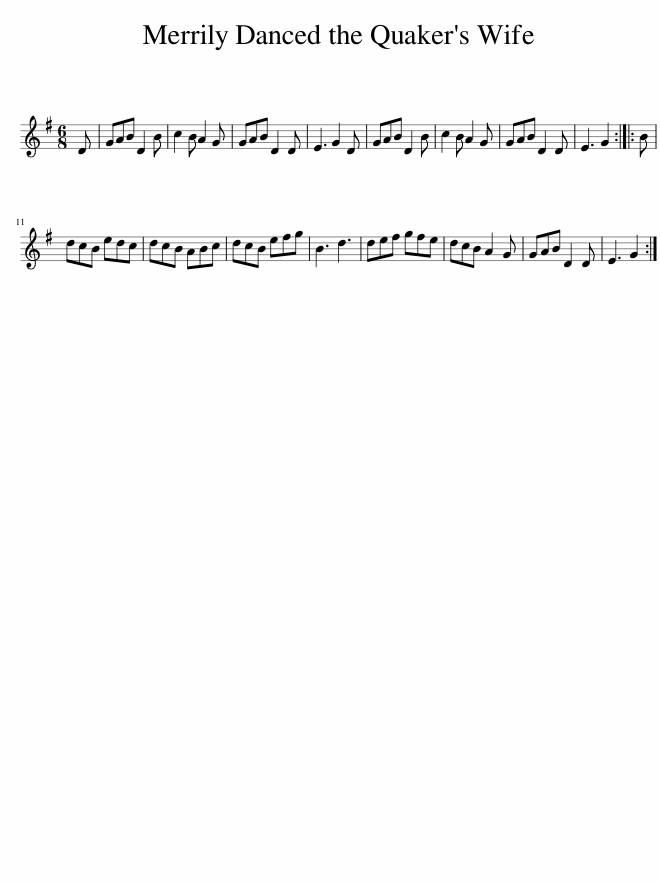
X:1
L:1/8
M:6/8
I:linebreak $
K:G
V:1 treble
V:1
 D | GAB D2 B | c2 B A2 G | GAB D2 D | E3 G2 D | %5
 GAB D2 B | c2 B A2 G | GAB D2 D | E3 G2 :: B |$ %10
 dcB edc | dcB ABc | dcB efg | B3 d3 | def gfe | %15
 dcB A2 G | GAB D2 D | E3 G2 :| %18
